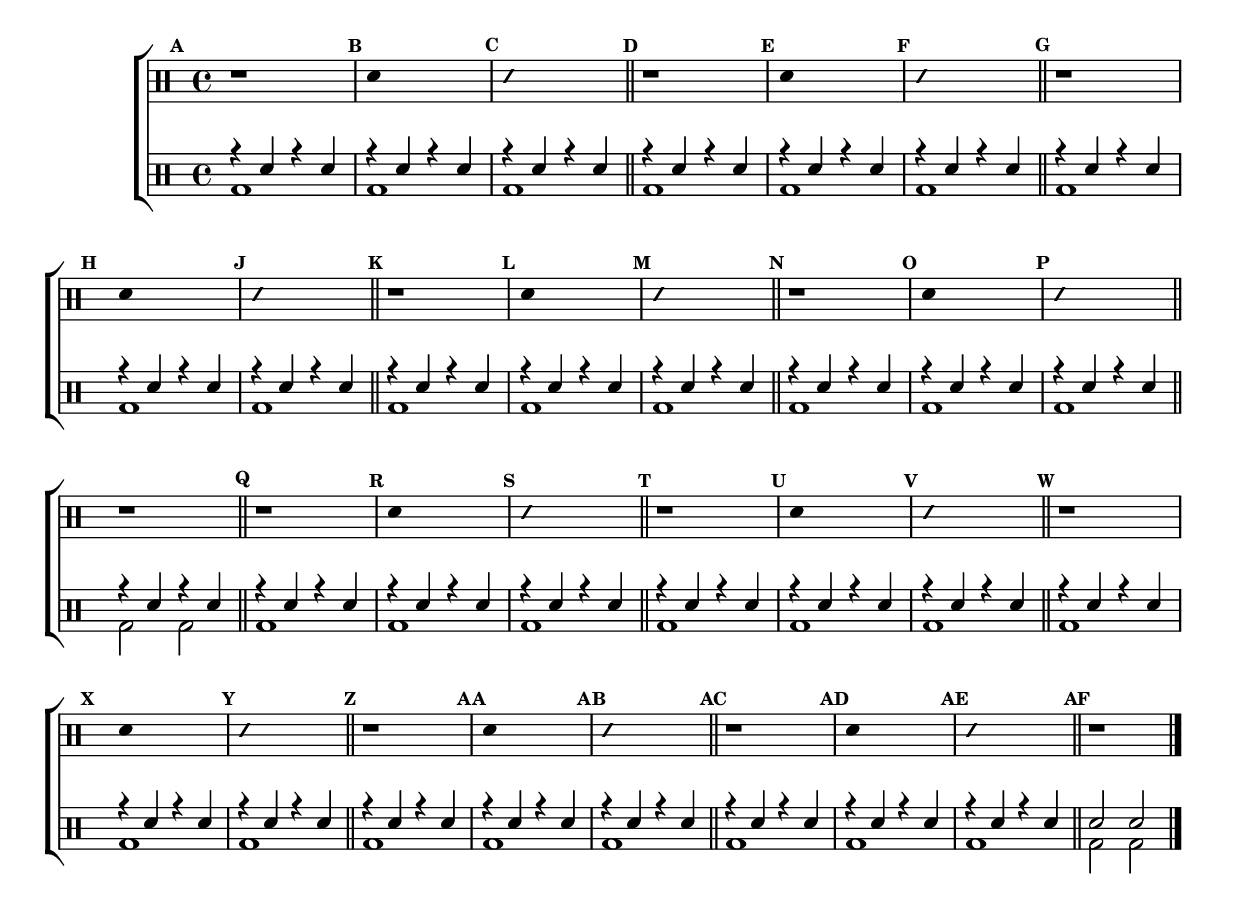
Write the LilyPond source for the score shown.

%-*- coding: utf-8 -*-

\version "2.16.0"

%\header {title = "aquecendo e divertindo-se com 6 notas"}

\new ChoirStaff <<

\drummode <<

\drums {
\override Staff.TimeSignature #'style = #'()
\time 4/4 

\override Score.BarNumber #'transparent = ##t
\override Score.RehearsalMark #'font-size = #-2
\set Score.markFormatter = #format-mark-numbers

\context DrumVoice = "1" { }
\context DrumVoice = "2" { }

{ 

\mark \default
r1
\mark \default
\override Stem #'transparent = ##t
sn4 s2.
\mark \default
\override NoteHead #'style = #'slash
\override NoteHead #'font-size = #-4
sn4 s2.
\revert NoteHead #'style 
\revert NoteHead #'font-size


\mark \default
r1
\mark \default
\override Stem #'transparent = ##t
sn4 s2.
\mark \default
\override NoteHead #'style = #'slash
\override NoteHead #'font-size = #-4
sn4 s2.
\revert NoteHead #'style 
\revert NoteHead #'font-size
\mark \default
r1

\mark \default
\override Stem #'transparent = ##t
sn4 s2.
\mark \default
\override NoteHead #'style = #'slash
\override NoteHead #'font-size = #-4
sn4 s2.
\revert NoteHead #'style 
\revert NoteHead #'font-size

\mark \default
r1
\mark \default
\override Stem #'transparent = ##t
sn4 s2.
\mark \default
\override NoteHead #'style = #'slash
\override NoteHead #'font-size = #-4
sn4 s2.
\revert NoteHead #'style 
\revert NoteHead #'font-size

\mark \default
r1
\mark \default
\override Stem #'transparent = ##t
sn4 s2.
\mark \default
\override NoteHead #'style = #'slash
\override NoteHead #'font-size = #-4
sn4 s2.
\revert NoteHead #'style 
\revert NoteHead #'font-size

r1

\mark \default
r1
\mark \default
\override Stem #'transparent = ##t
sn4 s2.
\mark \default
\override NoteHead #'style = #'slash
\override NoteHead #'font-size = #-4
sn4 s2.
\revert NoteHead #'style 
\revert NoteHead #'font-size

\mark \default
r1
\mark \default
\override Stem #'transparent = ##t
sn4 s2.
\mark \default
\override NoteHead #'style = #'slash
\override NoteHead #'font-size = #-4
sn4 s2.
\revert NoteHead #'style 
\revert NoteHead #'font-size

\mark \default
r1
\mark \default
\override Stem #'transparent = ##t
sn4 s2.
\mark \default
\override NoteHead #'style = #'slash
\override NoteHead #'font-size = #-4
sn4 s2.
\revert NoteHead #'style 
\revert NoteHead #'font-size

\mark \default
r1
\mark \default
\override Stem #'transparent = ##t
sn4 s2.
\mark \default
\override NoteHead #'style = #'slash
\override NoteHead #'font-size = #-4
sn4 s2.
\revert NoteHead #'style 
\revert NoteHead #'font-size

\mark \default
r1
\mark \default
\override Stem #'transparent = ##t
sn4 s2.
\mark \default
\override NoteHead #'style = #'slash
\override NoteHead #'font-size = #-4
sn4 s2.
\revert NoteHead #'style 
\revert NoteHead #'font-size

r1


\bar "|."

  
}

}


\drums {

\override Staff.TimeSignature #'style = #'()
\time 4/4 

\override Score.BarNumber #'transparent = ##t
\override Score.RehearsalMark #'font-size = #-2
\set Score.markFormatter = #format-mark-numbers

\context DrumVoice = "1" { }
\context DrumVoice = "2" { }

<<

{

\mark \default

r4 sn4 r4 sn4

\mark \default

r4 sn4 r4 sn4

\mark \default

r4 sn4 r4 sn4

\bar "||"



\mark \default

r4 sn4 r4 sn4

\mark \default

r4 sn4 r4 sn4

\mark \default

r4 sn4 r4 sn4

\bar "||"

\mark \default

r4 sn4 r4 sn4

\mark \default

r4 sn4 r4 sn4

\mark \default

r4 sn4 r4 sn4

\bar "||"

\mark \default

r4 sn4 r4 sn4

\mark \default

r4 sn4 r4 sn4

\mark \default

r4 sn4 r4 sn4

\bar "||"

\mark \default

r4 sn4 r4 sn4

\mark \default

r4 sn4 r4 sn4

\mark \default

r4 sn4 r4 sn4

\bar "||"

r4 sn4 r4 sn4

\bar "||"

\mark \default

r4 sn4 r4 sn4

\mark \default

r4 sn4 r4 sn4

\mark \default

r4 sn4 r4 sn4

\bar "||"

\mark \default

r4 sn4 r4 sn4

\mark \default

r4 sn4 r4 sn4

\mark \default

r4 sn4 r4 sn4

\bar "||"

\mark \default

r4 sn4 r4 sn4

\mark \default

r4 sn4 r4 sn4

\mark \default

r4 sn4 r4 sn4

\bar "||"

\mark \default

r4 sn4 r4 sn4

\mark \default

r4 sn4 r4 sn4

\mark \default

r4 sn4 r4 sn4

\bar "||"

\mark \default

r4 sn4 r4 sn4

\mark \default

r4 sn4 r4 sn4

\mark \default

r4 sn4 r4 sn4

\bar "||"

\mark \default

sn2 sn 


\bar "|."

  
}

\\

{

bd1 bd1 bd1 bd1 bd1 bd1 bd1 bd1 bd1 bd1

bd1 bd1 bd1 bd1 bd1 bd2 bd2 bd1 bd1 bd1 bd1

bd1 bd1 bd1 bd1 bd1 bd1 bd1 bd1 bd1 bd1 bd1

bd2 bd2

}

>>

}

>>

>>